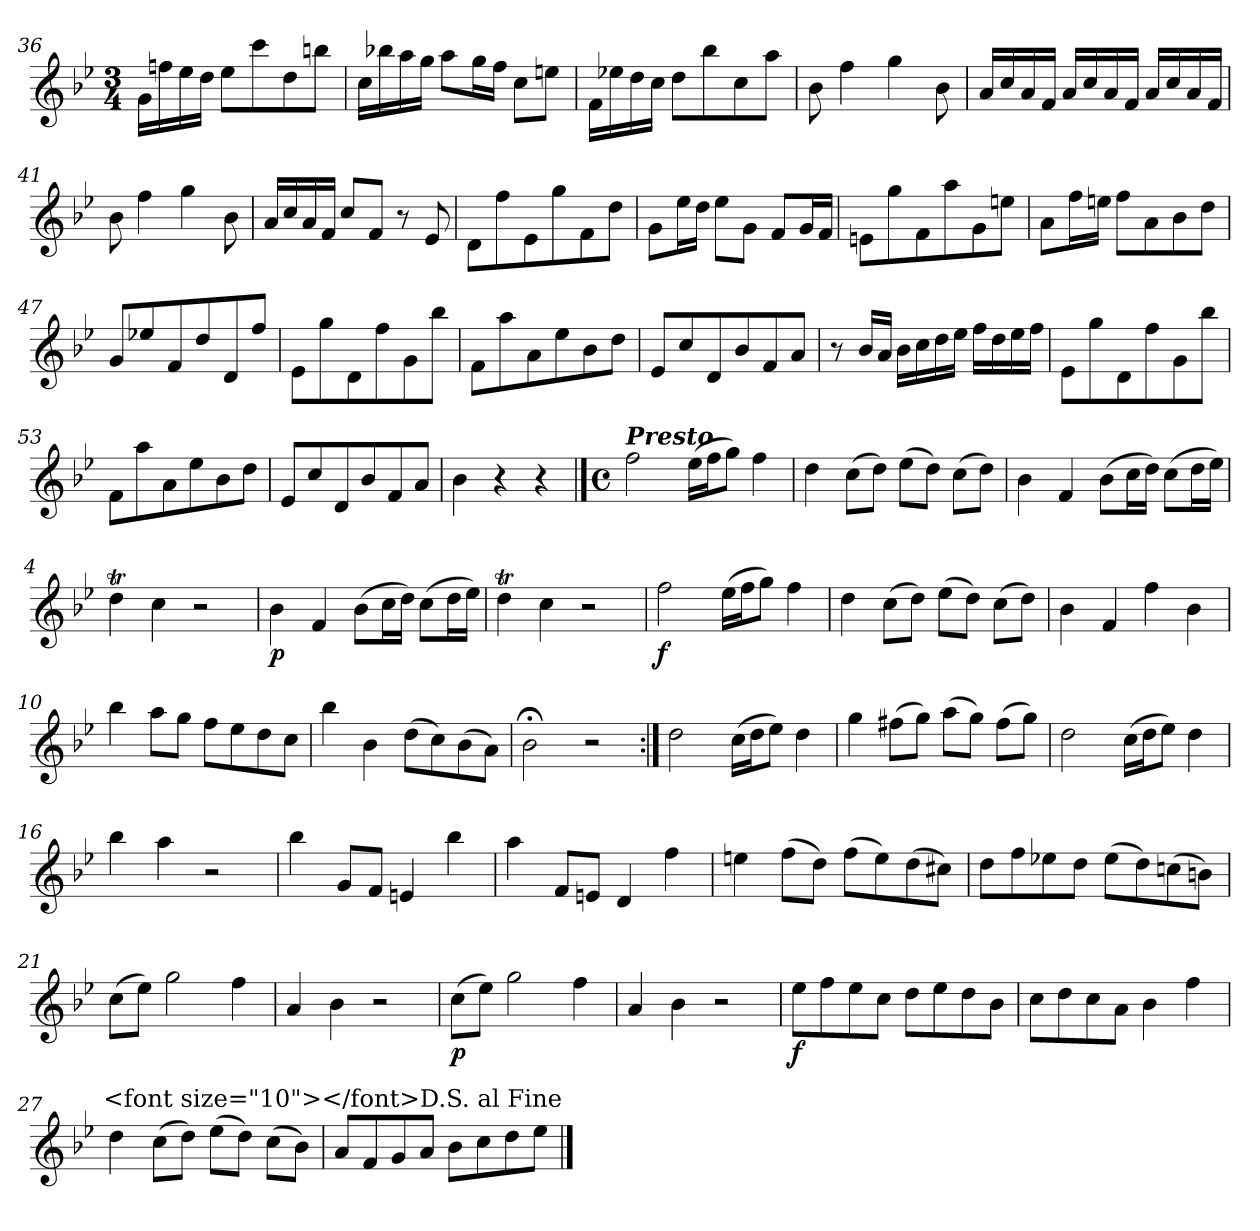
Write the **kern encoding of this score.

**kern	**dynam
*part1	*part1
*staff1	*staff1
*clefG2	*
*k[b-e-]	*
*B-:	*
*M3/4	*
=36	=36
16g\LL	.
16ffn\	.
16ee-\	.
16dd\JJ	.
8ee-\L	.
8ccc\	.
8dd\	.
8bbn\J	.
!!LO:LB:g=z
=37	=37
16cc\LL	.
16bb-X\	.
16aa\	.
16gg\JJ	.
8aa\L	.
16gg\L	.
16ff\JJ	.
8cc\L	.
8een\J	.
=38	=38
16f\LL	.
16ee-X\	.
16dd\	.
16cc\JJ	.
8dd\L	.
8bb-\	.
8cc\	.
8aa\J	.
=39	=39
8b-\	.
4ff\	.
4gg\	.
8b-\	.
=40	=40
16a/LL	.
16cc/	.
16a/	.
16f/JJ	.
16a/LL	.
16cc/	.
16a/	.
16f/JJ	.
16a/LL	.
16cc/	.
16a/	.
16f/JJ	.
=41	=41
8b-\	.
4ff\	.
4gg\	.
8b-\	.
!!LO:LB:g=z
=42	=42
16a/LL	.
16cc/	.
16a/	.
16f/JJ	.
8cc/L	.
8f/J	.
8r	.
8e-/	.
=43	=43
8d\L	.
8ff\	.
8e-\	.
8gg\	.
8f\	.
8dd\J	.
=44	=44
8g\L	.
16ee-\L	.
16dd\JJ	.
8ee-\L	.
8g\J	.
8f/L	.
16g/L	.
16f/JJ	.
=45	=45
8en\L	.
8gg\	.
8f\	.
8aa\	.
8g\	.
8een\J	.
=46	=46
8a\L	.
16ff\L	.
16een\JJ	.
8ff\L	.
8a\	.
8b-\	.
8dd\J	.
!!LO:LB:g=z
=47	=47
8g/L	.
8ee-X/	.
8f/	.
8dd/	.
8d/	.
8ff/J	.
=48	=48
8e-\L	.
8gg\	.
8d\	.
8ff\	.
8g\	.
8bb-\J	.
=49	=49
8f\L	.
8aa\	.
8a\	.
8ee-\	.
8b-\	.
8dd\J	.
=50	=50
8e-/L	.
8cc/	.
8d/	.
8b-/	.
8f/	.
8a/J	.
=51	=51
8r	.
16b-/LL	.
16a/JJ	.
16b-\LL	.
16cc\	.
16dd\	.
16ee-\JJ	.
16ff\LL	.
16dd\	.
16ee-\	.
16ff\JJ	.
!!LO:LB:g=z
=52	=52
8e-\L	.
8gg\	.
8d\	.
8ff\	.
8g\	.
8bb-\J	.
=53	=53
8f\L	.
8aa\	.
8a\	.
8ee-\	.
8b-\	.
8dd\J	.
=54	=54
8e-/L	.
8cc/	.
8d/	.
8b-/	.
8f/	.
8a/J	.
=55	=55
4b-\	.
4r	.
4r	.
!!LO:LB:g=z
==1	==1
*M4/4	*
*met(c)	*
!LO:TX:a:Bi:t=Presto	!
2ff\	.
(>16ee-\LL	.
16ff\J	.
8gg\J)	.
4ff\	.
=2	=2
4dd\	.
(>8cc\L	.
8dd\J)	.
(>8ee-\L	.
8dd\J)	.
(>8cc\L	.
8dd\J)	.
=3	=3
4b-\	.
4f/	.
(>8b-\L	.
16cc\L	.
16dd\JJ)	.
(>8cc\L	.
16dd\L	.
16ee-\JJ)	.
=4	=4
4ddt\	.
4cc\	.
2r	.
!!LO:LB:g=z
=5	=5
!	!LO:DY:b
4b-\	p
4f/	.
(>8b-\L	.
16cc\L	.
16dd\JJ)	.
(>8cc\L	.
16dd\L	.
16ee-\JJ)	.
=6	=6
4ddt\	.
4cc\	.
2r	.
=7	=7
!	!LO:DY:b
2ff\	f
(>16ee-\LL	.
16ff\J	.
8gg\J)	.
4ff\	.
=8	=8
4dd\	.
(>8cc\L	.
8dd\J)	.
(>8ee-\L	.
8dd\J)	.
(>8cc\L	.
8dd\J)	.
=9	=9
4b-\	.
4f/	.
4ff\	.
4b-\	.
!!LO:LB:g=z
=10	=10
4bb-\	.
8aa\L	.
8gg\J	.
8ff\L	.
8ee-\	.
8dd\	.
8cc\J	.
=11	=11
4bb-\	.
4b-\	.
(>8dd\L	.
8cc\)	.
(>8b-\	.
8a\J)	.
=12	=12
2b-;<\	.
2r	.
=13:|!	=13:|!
2dd\	.
(>16cc\LL	.
16dd\J	.
8ee-\J)	.
4dd\	.
=14	=14
4gg\	.
(>8ff#X\L	.
8gg\J)	.
(>8aa\L	.
8gg\J)	.
(>8ff#\L	.
8gg\J)	.
!!LO:LB:g=z
=15	=15
2dd\	.
(>16cc\LL	.
16dd\J	.
8ee-\J)	.
4dd\	.
=16	=16
4bb-\	.
4aa\	.
2r	.
=17	=17
4bb-\	.
8g/L	.
8f/J	.
4en/	.
4bb-\	.
=18	=18
4aa\	.
8f/L	.
8en/J	.
4d/	.
4ff\	.
=19	=19
4een\	.
(>8ff\L	.
8dd\J)	.
(>8ff\L	.
8ee\)	.
(>8dd\	.
8cc#X\J)	.
!!LO:LB:g=z
=20	=20
8dd\L	.
8ff\	.
8ee-X\	.
8dd\J	.
(>8ee-\L	.
8dd\)	.
(>8ccn\	.
8bn\J)	.
=21	=21
(>8cc\L	.
8ee-\J)	.
2gg\	.
4ff\	.
=22	=22
4a/	.
4b-\	.
2r	.
=23	=23
!	!LO:DY:b
(>8cc\L	p
8ee-\J)	.
2gg\	.
4ff\	.
=24	=24
4a/	.
4b-\	.
2r	.
=25	=25
!	!LO:DY:b
8ee-\L	f
8ff\	.
8ee-\	.
8cc\J	.
8dd\L	.
8ee-\	.
8dd\	.
8b-\J	.
!!LO:LB:g=z
=26	=26
8cc\L	.
8dd\	.
8cc\	.
8a\J	.
4b-\	.
4ff\	.
=27	=27
4dd\	.
(>8cc\L	.
8dd\J)	.
(>8ee-\L	.
8dd\J)	.
(>8cc\L	.
8b-\J)	.
=28	=28
8a/L	.
8f/	.
8g/	.
8a/J	.
8b-\L	.
8cc\	.
8dd\	.
8ee-\J	.
!LO:TX:a:t=<font size="10"></font>D.S. al Fine	!
==	==
*-	*-
